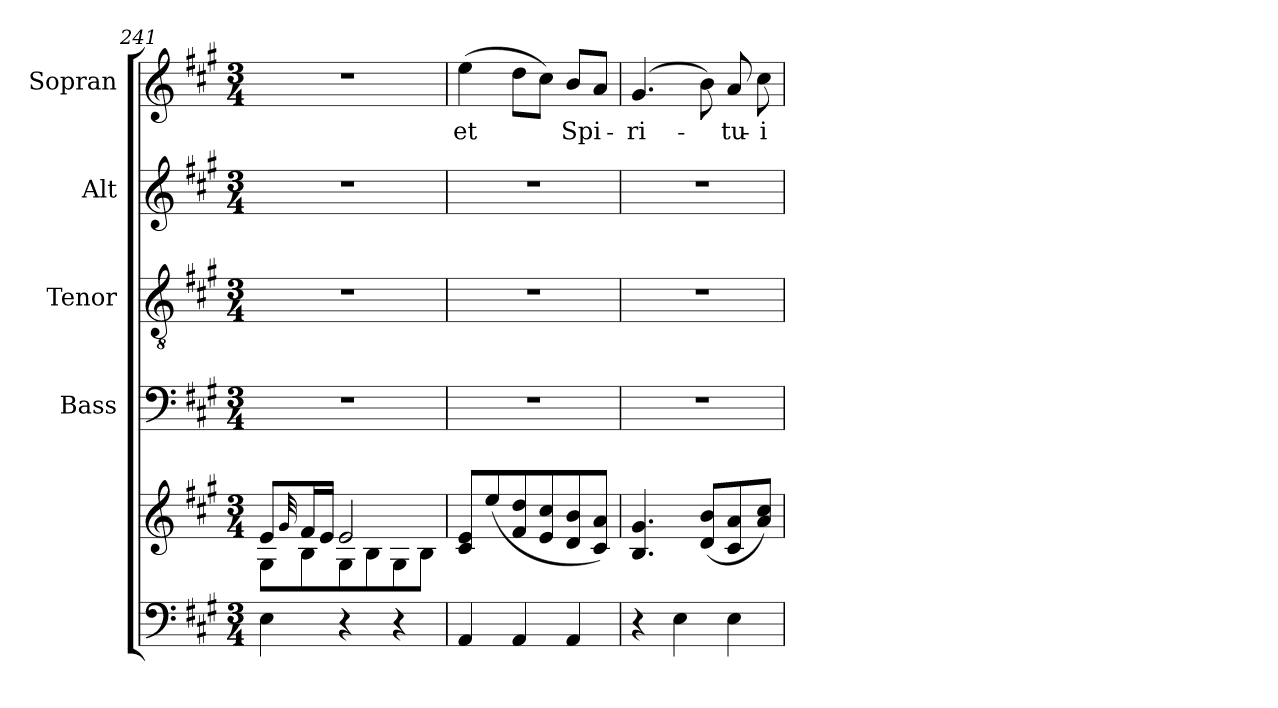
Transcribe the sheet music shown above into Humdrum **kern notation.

**kern	**kern	**kern	**kern	**kern	**kern	**text
*part5	*part5	*part4	*part3	*part2	*part1	*part1
*staff6	*staff5	*staff4	*staff3	*staff2	*staff1	*staff1
*	*	*I"Bass	*I"Tenor	*I"Alt	*I"Sopran	*
*	*	*I'B.	*I'T.	*I'A.	*I'S.	*
!!LO:PB:g=z
*clefF4	*clefG2	*clefF4	*clefGv2	*clefG2	*clefG2	*
*k[f#c#g#]	*k[f#c#g#]	*k[f#c#g#]	*k[f#c#g#]	*k[f#c#g#]	*k[f#c#g#]	*
*A:	*A:	*A:	*A:	*A:	*A:	*
*M3/4	*M3/4	*M3/4	*M3/4	*M3/4	*M3/4	*
=241	=241	=241	=241	=241	=241	=241
*	*^	*	*	*	*	*
4E\	8e/L	8G#\L	2.r	2.r	2.r	2.r	.
.	32qqg#/	.	.	.	.	.	.
.	16f#/L	8B\	.	.	.	.	.
.	16e/JJ	.	.	.	.	.	.
4r	2e/	8G#\	.	.	.	.	.
.	.	8B\	.	.	.	.	.
4r	.	8G#\	.	.	.	.	.
.	.	8B\J	.	.	.	.	.
=242	=242	=242	=242	=242	=242	=242	=242
!	!	!	!	!	!	!	!LO:LY:b
*	*v	*v	*	*	*	*	*
4AA/	8c#/ 8e/L	2.r	2.r	2.r	(>4ee\	et
.	(<8ee/	.	.	.	.	.
4AA/	8f#/ 8dd/	.	.	.	8dd\L	.
.	8e/ 8cc#/	.	.	.	8cc#\J)	.
!	!	!	!	!	!	!LO:LY:b
4AA/	8d/ 8b/	.	.	.	8b/L	Spi-
.	8c#/ 8a/J)	.	.	.	8a/J	.
=243	=243	=243	=243	=243	=243	=243
!	!	!	!	!	!	!LO:LY:b
4r	4.B/ 4.g#/	2.r	2.r	2.r	(4.g#/	-ri-
4E\	.	.	.	.	.	.
.	(<8d/ 8b/L	.	.	.	8b\)	.
!	!	!	!	!	!	!LO:LY:b
4E\	8c#/ 8a/	.	.	.	8a/	-tu-
!	!	!	!	!	!	!LO:LY:b
.	8a/ 8cc#/J)	.	.	.	8cc#\	-i
=	=	=	=	=	=	=
*-	*-	*-	*-	*-	*-	*-
